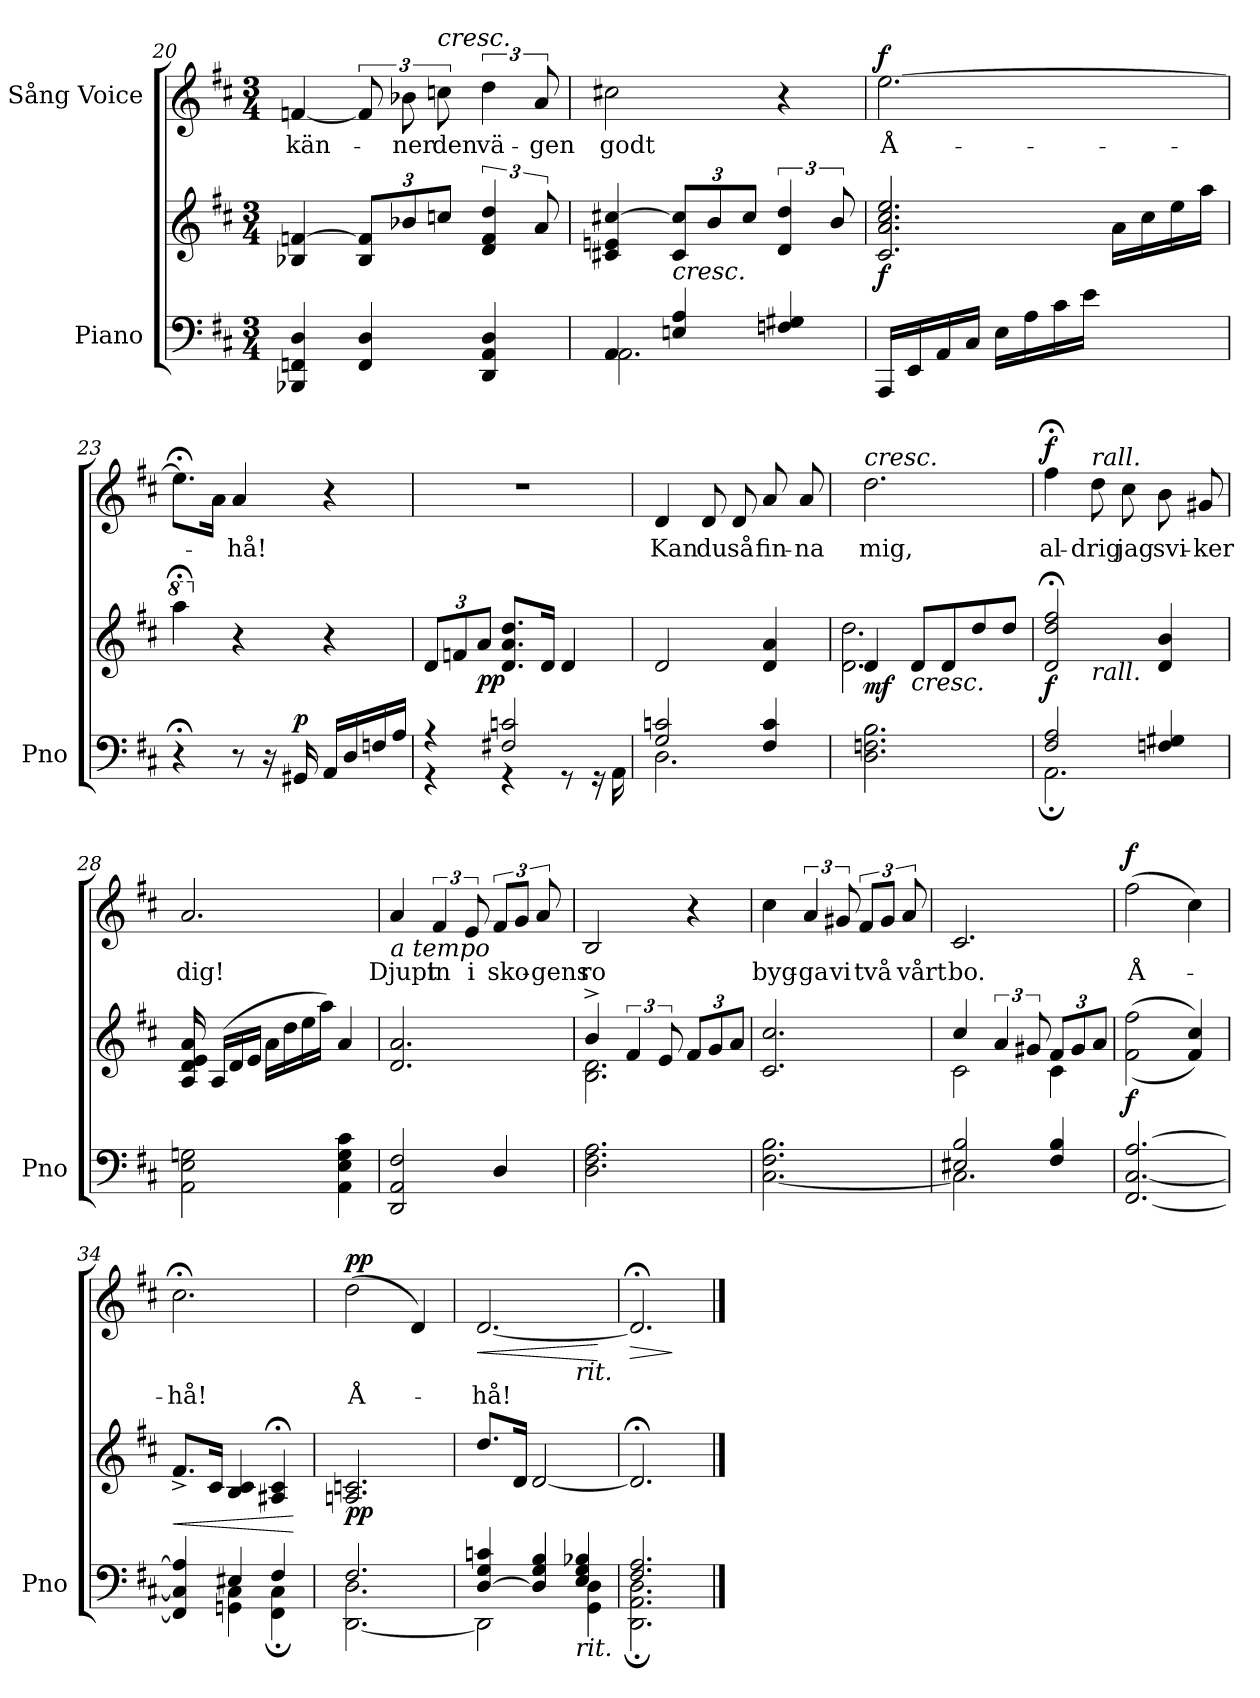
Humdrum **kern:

**kern	**kern	**dynam	**kern	**text	**dynam
*part2	*part2	*part2	*part1	*part1	*part1
*staff3	*staff2	*staff2/3	*staff1	*staff1	*staff1
*I"Piano	*	*	*I"Sång Voice	*	*
*I'Pno	*	*	*	*	*
*clefF4	*clefG2	*	*clefG2	*	*
*k[f#c#]	*k[f#c#]	*	*k[f#c#]	*	*
*M3/4	*M3/4	*	*M3/4	*	*
=20	=20	=20	=20	=20	=20
!	!	!	!	!LO:LY:b	!
4BBB-X/ 4FFn/ 4D/	4B-X/ [4fn/	.	[4fn/	kän-	.
*	*Xbrackettup	*	*	*	*
4FF/ 4D/	12B-/ 12f/]L	.	12f/]	.	.
!	!	!	!	!LO:LY:b	!
.	12b-X/	.	12b-X\	-ner	.
!	!	!	!LO:TX:a:i:t=cresc.	!	!
!	!	!	!	!LO:LY:b	!
.	12ccn/J	.	12ccn\	den	.
*	*brackettup	*	*	*	*
!	!	!	!	!LO:LY:b	!
4DD/ 4AA/ 4D/	6d/ 6f/ 6dd/	.	6dd\	vä-	.
!	!	!	!	!LO:LY:b	!
.	12a/	.	12a/	-gen	.
=21	=21	=21	=21	=21	=21
*^	*	*	*	*	*
!	!	!	!	!	!LO:LY:b	!
4AA/	2.AA\	4c#X/ 4en/ [4cc#X/	.	2cc#X\	godt	.
*	*	*Xbrackettup	*	*	*	*
!	!	!LO:TX:b:i:t=cresc.	!	!	!	!
4En/ 4A/	.	12c#/ 12cc#/]L	.	.	.	.
.	.	12b/	.	.	.	.
.	.	12cc#/J	.	.	.	.
*	*	*brackettup	*	*	*	*
4Fn/ 4G#X/	.	6d/ 6dd/	.	4r	.	.
.	.	12b/	.	.	.	.
*v	*v	*	*	*	*	*
!!LO:LB:g=z
=22	=22	=22	=22	=22	=22
*	*^	*	*	*	*
!	!	!	!LO:DY:b	!	!LO:LY:b	!LO:DY:a
16AAA/LL	2.c#/ 2.a/ 2.cc#/ 2.ee/	2ryy	f	[2.ee\	Å-	f
16EE/	.	.	.	.	.	.
16AA/	.	.	.	.	.	.
16C#/JJ	.	.	.	.	.	.
16E\LL	.	.	.	.	.	.
16A\	.	.	.	.	.	.
16c#\	.	.	.	.	.	.
16e\JJ	.	.	.	.	.	.
4ryy	.	16a\LL	.	.	.	.
.	.	16cc#\	.	.	.	.
.	.	16ee\	.	.	.	.
.	.	16aa\JJ	.	.	.	.
*	*v	*v	*	*	*	*
=23	=23	=23	=23	=23	=23
*	*8va	*	*	*	*
4r;<	4aaa;<\	.	8.ee;<\L]	.	.
.	.	.	16a\Jk	.	.
*	*X8va	*	*	*	*
!	!	!	!	!LO:LY:b	!
8r	4r	.	4a/	-hå!	.
16r	.	.	.	.	.
!	!	!LO:DY:a=2	!	!	!
16GG#X/	.	p	.	.	.
16AA/LL	4r	.	4r	.	.
16D/	.	.	.	.	.
16Fn/	.	.	.	.	.
16A/JJ	.	.	.	.	.
=24	=24	=24	=24	=24	=24
*^	*	*	*	*	*
*	*	*Xbrackettup	*	*	*	*
4r	4r	12d/L	.	2.r	.	.
.	.	12fn/	.	.	.	.
!	!	!	!LO:DY:b	!	!	!
.	.	12a/J	pp	.	.	.
2F#X/ 2cn/	4r	8.d/ 8.a/ 8.dd/L	.	.	.	.
.	.	16d/Jk	.	.	.	.
.	8r	4d/	.	.	.	.
.	16r	.	.	.	.	.
.	16AA\	.	.	.	.	.
!!LO:PB:g=z
=25	=25	=25	=25	=25	=25	=25
!	!	!	!	!	!LO:LY:b	!
2G/ 2cn/	2.D\	2d/	.	4d/	Kan	.
!	!	!	!	!	!LO:LY:b	!
.	.	.	.	8d/	du	.
!	!	!	!	!	!LO:LY:b	!
.	.	.	.	8d/	så	.
!	!	!	!	!	!LO:LY:b	!
4F#/ 4c/	.	4d/ 4a/	.	8a/	fin-	.
!	!	!	!	!	!LO:LY:b	!
.	.	.	.	8a/	-na	.
*v	*v	*	*	*	*	*
=26	=26	=26	=26	=26	=26
*	*^	*	*	*	*
!	!	!	!	!LO:TX:a:i:t=cresc.	!	!
!	!	!	!LO:DY:b	!	!LO:LY:b	!
2.D\ 2.Fn\ 2.B\	4d/	2.d\ 2.dd\	mf	2.dd\	mig,	.
!	!LO:TX:b:i:t=cresc.	!	!	!	!	!
.	8d/L	.	.	.	.	.
.	8d/	.	.	.	.	.
.	8dd/	.	.	.	.	.
.	8dd/J	.	.	.	.	.
=27	=27	=27	=27	=27	=27	=27
*^	*	*	*	*	*	*
!	!	!	!	!LO:DY:b	!	!LO:LY:b	!LO:DY:a
2F#/ 2A/	2.AA;\	2d/;< 2dd/;< 2ff#/;<	4ryy	f	4ff#;<\	al-	f
!	!	!	!	!	!LO:TX:a:i:t=rall.	!	!
!	!	!	!LO:TX:b:i:t=rall.	!	!	!	!
!	!	!	!	!	!	!LO:LY:b	!
.	.	.	4ryy	.	8dd\	-drig	.
!	!	!	!	!	!	!LO:LY:b	!
.	.	.	.	.	8cc#\	jag	.
!	!	!	!	!	!	!LO:LY:b	!
4Fn/ 4G#X/	.	4d/ 4b/	4ryy	.	8b\	svi-	.
!	!	!	!	!	!	!LO:LY:b	!
.	.	.	.	.	8g#X/	-ker	.
*v	*v	*	*	*	*	*	*
*	*v	*v	*	*	*	*
!!LO:LB:g=z
=28	=28	=28	=28	=28	=28
!	!	!	!	!LO:LY:b	!
2AA\ 2E\ 2Gn\	16A/ 16d/ 16e/ 16a/	.	2.a/	dig!	.
.	(16A/LL	.	.	.	.
.	16d/	.	.	.	.
.	16e/JJ	.	.	.	.
.	16a\LL	.	.	.	.
.	16dd\	.	.	.	.
.	16ee\	.	.	.	.
.	16aa\JJ)	.	.	.	.
4AA\ 4E\ 4G\ 4c#\	4a/	.	.	.	.
=29	=29	=29	=29	=29	=29
!	!	!	!LO:TX:b:i:t=a tempo	!	!
!	!	!LO:DY:b	!	!LO:LY:b	!
!	!	!LO:DY:n=1:b	!	!	!
2DD/ 2AA/ 2F#/	2.d/ 2.a/	mp other-dynamics	4a/	Djupt	.
!	!	!	!	!LO:LY:b	!
.	.	.	6f#/	in	.
!	!	!	!	!LO:LY:b	!
.	.	.	12e/	i	.
!	!	!	!	!LO:LY:b	!
4D/	.	.	12f#/L	sko-	.
.	.	.	12g/J	.	.
!	!	!	!	!LO:LY:b	!
.	.	.	12a/	-gens	.
=30	=30	=30	=30	=30	=30
*	*^	*	*	*	*
!	!	!	!	!	!LO:LY:b	!
2.D\ 2.F#\ 2.A\	4b^/	2.B\ 2.d\	.	2B/	ro	.
*	*brackettup	*	*	*	*	*
.	6f#/	.	.	.	.	.
.	12e/	.	.	.	.	.
*	*Xbrackettup	*	*	*	*	*
.	12f#/L	.	.	4r	.	.
.	12g/	.	.	.	.	.
.	12a/J	.	.	.	.	.
*	*v	*v	*	*	*	*
!!LO:LB:g=z
=31	=31	=31	=31	=31	=31
!	!	!	!	!LO:LY:b	!
[2.C#\ 2.F#\ 2.B\	2.c#/ 2.cc#/	.	4cc#\	byg-	.
!	!	!	!	!LO:LY:b	!
.	.	.	6a/	-ga	.
!	!	!	!	!LO:LY:b	!
.	.	.	12g#X/	vi	.
!	!	!	!	!LO:LY:b	!
.	.	.	12f#/L	två	.
.	.	.	12g#/J	.	.
!	!	!	!	!LO:LY:b	!
.	.	.	12a/	vårt	.
=32	=32	=32	=32	=32	=32
*^	*^	*	*	*	*
!	!	!	!	!	!	!LO:LY:b	!
2E#X/ 2B/	2.C#\]	4cc#/	2c#\	.	2.c#/	bo.	.
*	*	*brackettup	*	*	*	*	*
.	.	6a/	.	.	.	.	.
.	.	12g#X/	.	.	.	.	.
*	*	*Xbrackettup	*	*	*	*	*
4F#/ 4B/	.	12f#/L	4c#\	.	.	.	.
.	.	12g#/	.	.	.	.	.
.	.	12a/J	.	.	.	.	.
*v	*v	*	*	*	*	*	*
*	*v	*v	*	*	*	*
=33	=33	=33	=33	=33	=33
!	!	!LO:DY:b	!	!LO:LY:b	!LO:DY:a
[2.FF#/ [2.C#/ [2.A/	(<(2f#\ 2ff#\	f	(2ff#\	Å-	f
.	4f#/ 4cc#/))	.	4cc#\)	.	.
!!LO:LB:g=z
=34	=34	=34	=34	=34	=34
*^	*	*	*	*	*
!	!	!	!LO:HP:b	!	!LO:LY:b	!
4FF#/] 4C#/] 4A/]	4ryy	8.f#^/L	<	2.cc#;<\	-hå!	.
.	.	16c#/Jk	.	.	.	.
4E#X/	4GGn\ 4C#\	4B/ 4c#/	.	.	.	.
4F#/	4FF#\; 4C#\;	4A#X/;< 4c#/;<	.	.	.	.
*v	*v	*	*	*	*	*
.	.	[	.	.	.
=35	=35	=35	=35	=35	=35
*^	*	*	*	*	*
!	!	!	!LO:DY:b	!	!LO:LY:b	!LO:DY:a
2.F#/	[<2.DD\ 2.D\	2.An/ 2.cn/	pp	(2dd\	Å-	pp
.	.	.	.	4d/)	.	.
=36	=36	=36	=36	=36	=36	=36
!	!	!	!	!	!LO:LY:b	!LO:HP:b
*	*	*	*	*^	*	*
[4D/ 4G/ 4cn/	2DD\]	8.dd/L	.	[2.d/	4ryy	-hå!	<
.	.	16d/Jk	.	.	.	.	.
4D/] 4G/ 4B/	.	[2d/	.	.	4ryy	.	.
!	!	!	!	!	!LO:TX:b:i:t=rit.	!	!
!LO:TX:b:i:t=rit.	!	!	!	!	!	!	!
4E/ 4G/ 4B-X/	4GG\ 4D\	.	.	.	4ryy	.	.
*v	*v	*	*	*v	*v	*	*
.	.	.	.	.	[
=37	=37	=37	=37	=37	=37
*^	*	*	*	*	*
!	!	!	!	!	!	!LO:HP:b
2.F#/ 2.A/	2.DD\; 2.AA\; 2.D\;	2.d;</]	.	2.d;</]	.	>
*v	*v	*	*	*	*	*
.	.	.	.	.	]
==	==	==	==	==	==
*-	*-	*-	*-	*-	*-
